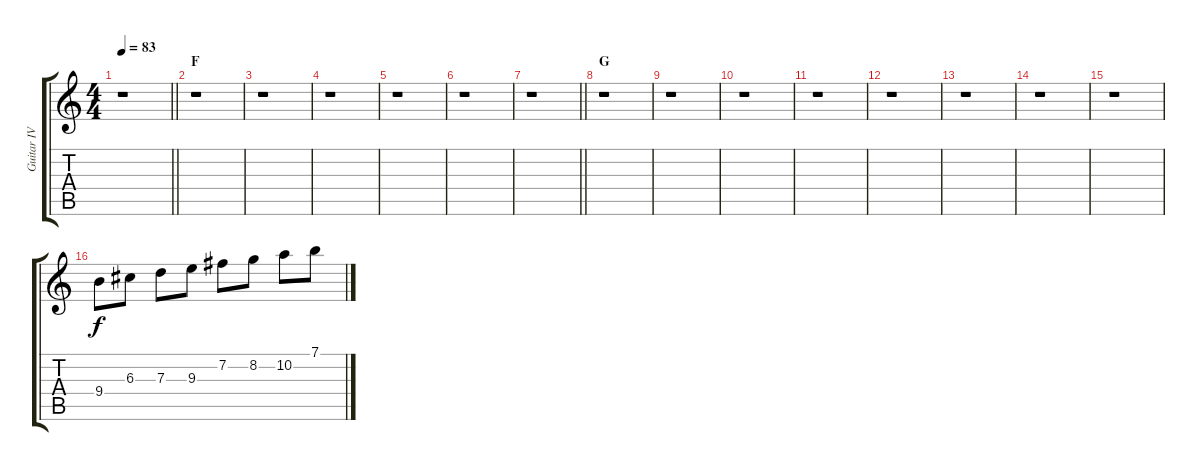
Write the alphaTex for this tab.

\track ("Guitar IV" "Guitar IV") {instrument overdrivenguitar}
\staff {score tabs}
\tuning (E4 B3 G3 D3 A2 E2) {hide}
\ts (4 4)
\tempo 83
\clef g2
\barLineRight lightlight
\ks c
r.1{dy f} |
\section ("" "F")
r.1 |
r.1 |
r.1 |
r.1 |
r.1 |
\barLineRight lightlight
r.1 |
\section ("" "G")
r.1 |
r.1 |
r.1 |
r.1 |
r.1 |
r.1 |
r.1 |
r.1 |
9.4.8 6.3.8 7.3.8 9.3.8 7.2.8 8.2.8 10.2.8 7.1.8
